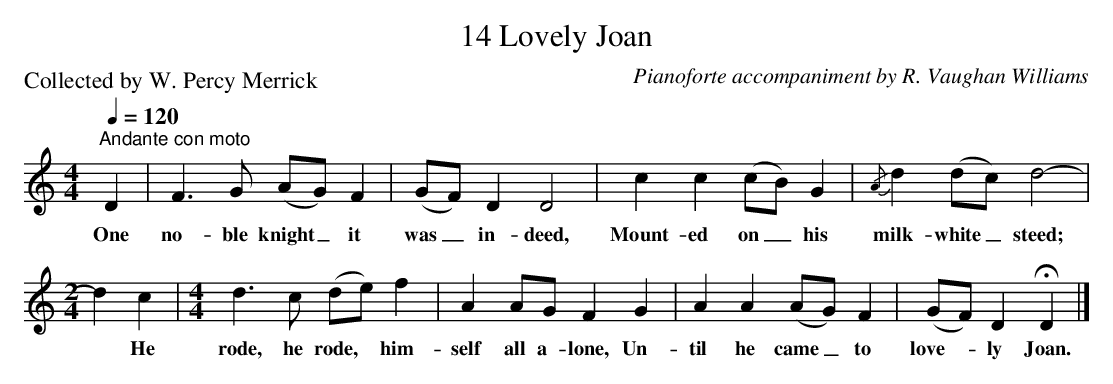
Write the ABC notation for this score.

X:1
T:14 Lovely Joan
C:Pianoforte accompaniment by R. Vaughan Williams
P:Collected by W. Percy Merrick
L:1/8
Q:1/4=120
M:4/4
K:Ddor
"^Andante con moto" D2 | F3 G (AG) F2 | (GF) D2 D4 | c2 c2 (cB) G2 |{/A} d2 (dc) d4- |$
w: One|no- ble knight _ it|was _ in- deed,|Mount- ed on _ his|milk- white _ steed;|
[M:2/4] d2 c2 |[M:4/4] d3 c (de) f2 | A2 AG F2 G2 | A2 A2 (AG) F2 | (GF) D2 !fermata!D2 |]
w: * He|rode, he rode, * him-|self all a- lone, Un-|til he came _ to|love- * ly Joan.|
